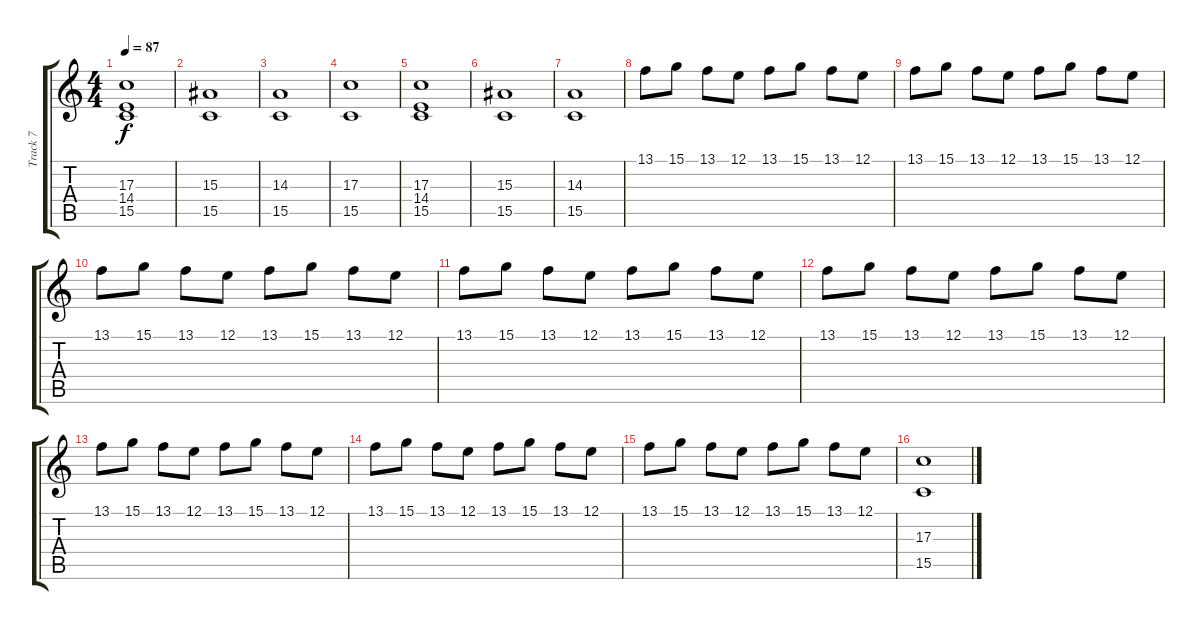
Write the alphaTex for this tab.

\track ("Track 7" "Track 7") {instrument synthstrings1}
\staff {score tabs}
\tuning (E4 B3 G3 D3 A2 E2) {hide}
\ts (4 4)
\tempo 87
\clef g2
\ks c
(17.3 14.4 15.5).1{dy f} |
(15.3 15.5).1 |
(14.3 15.5).1 |
(17.3 15.5).1 |
(17.3 14.4 15.5).1 |
(15.3 15.5).1 |
(14.3 15.5).1 |
13.1.8 15.1.8 13.1.8 12.1.8 13.1.8 15.1.8 13.1.8 12.1.8 |
13.1.8 15.1.8 13.1.8 12.1.8 13.1.8 15.1.8 13.1.8 12.1.8 |
13.1.8 15.1.8 13.1.8 12.1.8 13.1.8 15.1.8 13.1.8 12.1.8 |
13.1.8 15.1.8 13.1.8 12.1.8 13.1.8 15.1.8 13.1.8 12.1.8 |
13.1.8 15.1.8 13.1.8 12.1.8 13.1.8 15.1.8 13.1.8 12.1.8 |
13.1.8 15.1.8 13.1.8 12.1.8 13.1.8 15.1.8 13.1.8 12.1.8 |
13.1.8 15.1.8 13.1.8 12.1.8 13.1.8 15.1.8 13.1.8 12.1.8 |
13.1.8 15.1.8 13.1.8 12.1.8 13.1.8 15.1.8 13.1.8 12.1.8 |
(17.3 15.5).1
